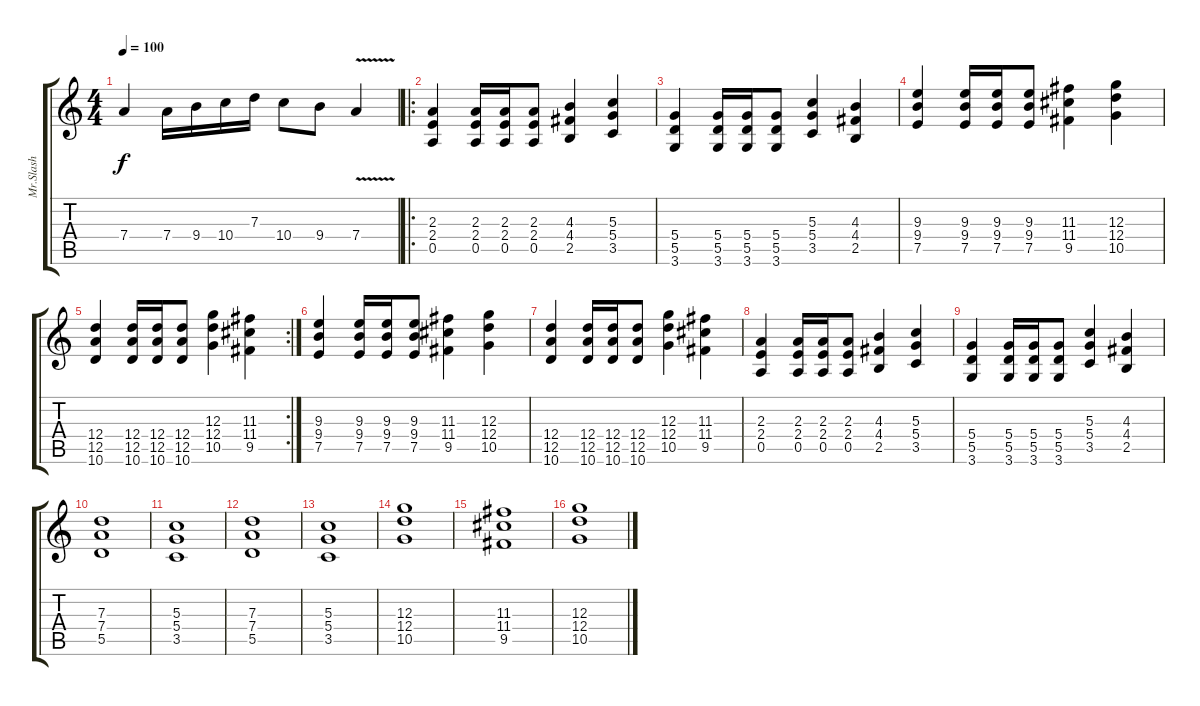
\track ("Mr.Slash" "Mr.Slash") {instrument distortionguitar}
\staff {score tabs}
\tuning (E4 B3 G3 D3 A2 E2) {hide}
\ts (4 4)
\tempo 100
\clef g2
\ks c
7.4{t}.4{dy f} 7.4.16 9.4.16 10.4.16 7.3.16 10.4.8 9.4.8 7.4{v}.4 |
\ro
(2.3 2.4 0.5).4 (2.3 2.4 0.5).16 (2.3 2.4 0.5).16 (2.3 2.4 0.5).8 (4.3 4.4 2.5).4 (5.3 5.4 3.5).4 |
(5.4 5.5 3.6).4 (5.4 5.5 3.6).16 (5.4 5.5 3.6).16 (5.4 5.5 3.6).8 (5.3 5.4 3.5).4 (4.3 4.4 2.5).4 |
(9.3 9.4 7.5).4 (9.3 9.4 7.5).16 (9.3 9.4 7.5).16 (9.3 9.4 7.5).8 (11.3 11.4 9.5).4 (12.3 12.4 10.5).4 |
\rc 2
(12.4 12.5 10.6).4 (12.4 12.5 10.6).16 (12.4 12.5 10.6).16 (12.4 12.5 10.6).8 (12.3 12.4 10.5).4 (11.3 11.4 9.5).4 |
(9.3 9.4 7.5).4 (9.3 9.4 7.5).16 (9.3 9.4 7.5).16 (9.3 9.4 7.5).8 (11.3 11.4 9.5).4 (12.3 12.4 10.5).4 |
(12.4 12.5 10.6).4 (12.4 12.5 10.6).16 (12.4 12.5 10.6).16 (12.4 12.5 10.6).8 (12.3 12.4 10.5).4 (11.3 11.4 9.5).4 |
(2.3 2.4 0.5).4 (2.3 2.4 0.5).16 (2.3 2.4 0.5).16 (2.3 2.4 0.5).8 (4.3 4.4 2.5).4 (5.3 5.4 3.5).4 |
(5.4 5.5 3.6).4 (5.4 5.5 3.6).16 (5.4 5.5 3.6).16 (5.4 5.5 3.6).8 (5.3 5.4 3.5).4 (4.3 4.4 2.5).4 |
(7.3 7.4 5.5).1 |
(5.3 5.4 3.5).1 |
(7.3 7.4 5.5).1 |
(5.3 5.4 3.5).1 |
(12.3 12.4 10.5).1 |
(11.3 11.4 9.5).1 |
(12.3 12.4 10.5).1
